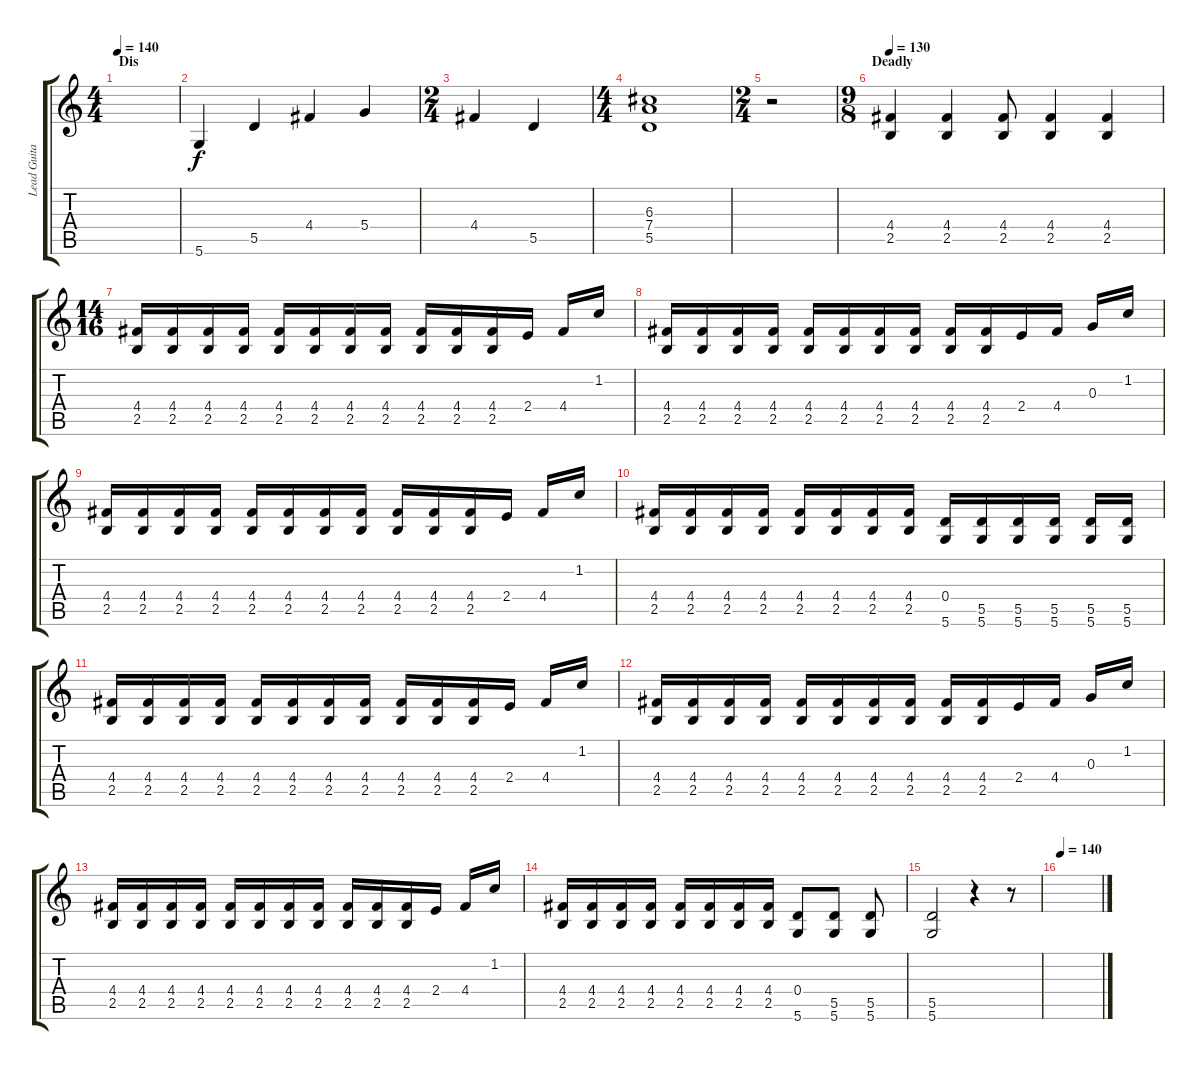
\track ("Lead Guitar" "Lead Guita") {instrument distortionguitar}
\staff {score tabs}
\tuning (E4 B3 G3 D3 A2 D2) {hide}
\ts (4 4)
\section ("" "Dis")
\tempo 140
\clef g2
\ks c
|
5.6.4 5.5.4 4.4.4 5.4.4 |
\ts (2 4)
4.4.4 5.5.4 |
\ts (4 4)
(6.3 7.4 5.5).1 |
\ts (2 4)
r.2 |
\ts (9 8)
\section ("" "Deadly")
\tempo 130
(4.4 2.5).4{instrument distortionguitar} (4.4 2.5).4 (4.4 2.5).8 (4.4 2.5).4 (4.4 2.5).4 |
\ts (14 16)
(4.4 2.5).16 (4.4 2.5).16 (4.4 2.5).16 (4.4 2.5).16 (4.4 2.5).16 (4.4 2.5).16 (4.4 2.5).16 (4.4 2.5).16 (4.4 2.5).16 (4.4 2.5).16 (4.4 2.5).16 2.4.16 4.4.16 1.2.16 |
(4.4 2.5).16 (4.4 2.5).16 (4.4 2.5).16 (4.4 2.5).16 (4.4 2.5).16 (4.4 2.5).16 (4.4 2.5).16 (4.4 2.5).16 (4.4 2.5).16 (4.4 2.5).16 2.4.16 4.4.16 0.3.16 1.2.16 |
(4.4 2.5).16 (4.4 2.5).16 (4.4 2.5).16 (4.4 2.5).16 (4.4 2.5).16 (4.4 2.5).16 (4.4 2.5).16 (4.4 2.5).16 (4.4 2.5).16 (4.4 2.5).16 (4.4 2.5).16 2.4.16 4.4.16 1.2.16 |
(4.4 2.5).16 (4.4 2.5).16 (4.4 2.5).16 (4.4 2.5).16 (4.4 2.5).16 (4.4 2.5).16 (4.4 2.5).16 (4.4 2.5).16 (0.4 5.6).16 (5.5 5.6).16 (5.5 5.6).16 (5.5 5.6).16 (5.5 5.6).16 (5.5 5.6).16 |
(4.4 2.5).16 (4.4 2.5).16 (4.4 2.5).16 (4.4 2.5).16 (4.4 2.5).16 (4.4 2.5).16 (4.4 2.5).16 (4.4 2.5).16 (4.4 2.5).16 (4.4 2.5).16 (4.4 2.5).16 2.4.16 4.4.16 1.2.16 |
(4.4 2.5).16 (4.4 2.5).16 (4.4 2.5).16 (4.4 2.5).16 (4.4 2.5).16 (4.4 2.5).16 (4.4 2.5).16 (4.4 2.5).16 (4.4 2.5).16 (4.4 2.5).16 2.4.16 4.4.16 0.3.16 1.2.16 |
(4.4 2.5).16 (4.4 2.5).16 (4.4 2.5).16 (4.4 2.5).16 (4.4 2.5).16 (4.4 2.5).16 (4.4 2.5).16 (4.4 2.5).16 (4.4 2.5).16 (4.4 2.5).16 (4.4 2.5).16 2.4.16 4.4.16 1.2.16 |
(4.4 2.5).16 (4.4 2.5).16 (4.4 2.5).16 (4.4 2.5).16 (4.4 2.5).16 (4.4 2.5).16 (4.4 2.5).16 (4.4 2.5).16 (0.4 5.6).8 (5.5 5.6).8 (5.5 5.6).8 |
(5.5 5.6).2 r.4 r.8 |
\tempo 140
